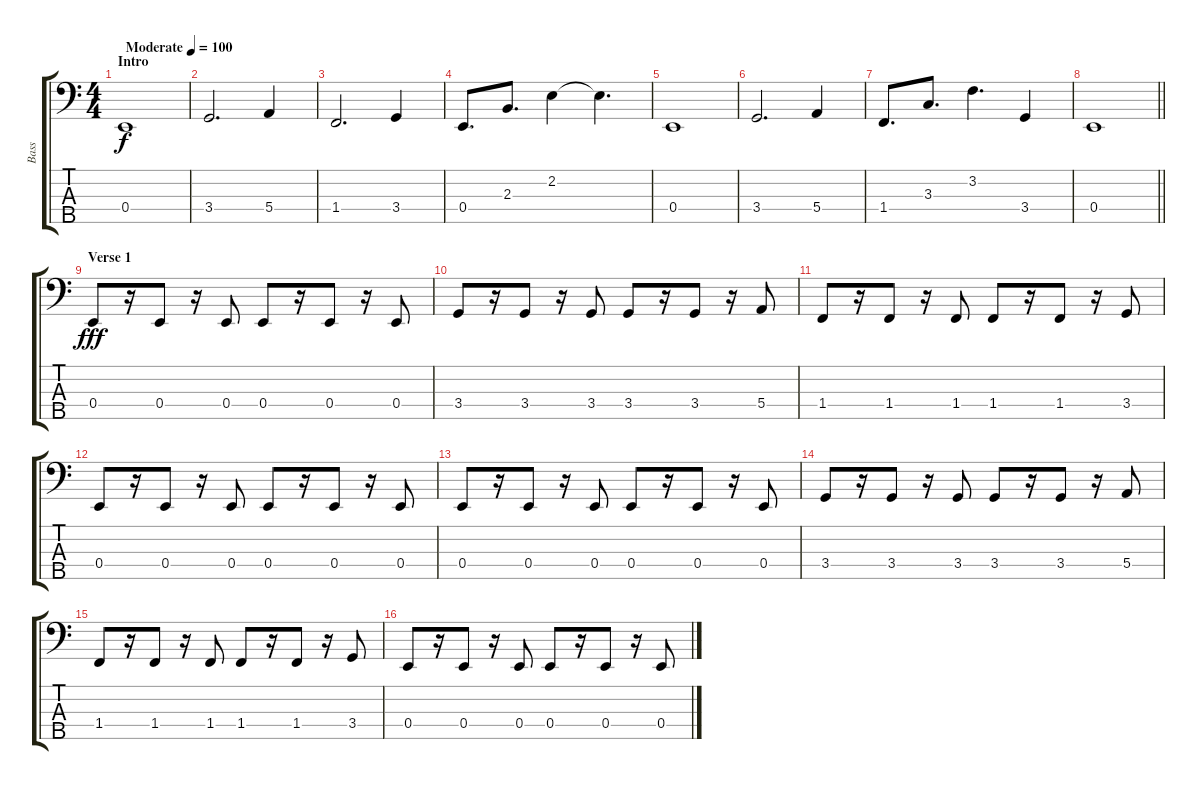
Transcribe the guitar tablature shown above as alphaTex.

\track ("Bass" "Bass") {instrument electricbassfinger}
\staff {score tabs}
\tuning (G2 D2 A1 E1 B0) {hide}
\ts (4 4)
\section ("" "Intro")
\tempo (100 "Moderate")
\clef f4
\ks c
0.4.1{dy f instrument electricbassfinger} |
3.4.2{d} 5.4.4 |
1.4.2{d} 3.4.4 |
0.4.8{d} 2.3.8{d} 2.2.4 2.2{t}.4{d} |
0.4.1 |
3.4.2{d} 5.4.4 |
1.4.8{d} 3.3.8{d} 3.2.4{d} 3.4.4 |
\barLineRight lightlight
0.4.1 |
\section ("" "Verse 1")
0.4.8{dy fff} r.16 0.4.8 r.16 0.4.8 0.4.8 r.16 0.4.8 r.16 0.4.8 |
3.4.8 r.16 3.4.8 r.16 3.4.8 3.4.8 r.16 3.4.8 r.16 5.4.8 |
1.4.8 r.16 1.4.8 r.16 1.4.8 1.4.8 r.16 1.4.8 r.16 3.4.8 |
0.4.8 r.16 0.4.8 r.16 0.4.8 0.4.8 r.16 0.4.8 r.16 0.4.8 |
0.4.8 r.16 0.4.8 r.16 0.4.8 0.4.8 r.16 0.4.8 r.16 0.4.8 |
3.4.8 r.16 3.4.8 r.16 3.4.8 3.4.8 r.16 3.4.8 r.16 5.4.8 |
1.4.8 r.16 1.4.8 r.16 1.4.8 1.4.8 r.16 1.4.8 r.16 3.4.8 |
0.4.8 r.16 0.4.8 r.16 0.4.8 0.4.8 r.16 0.4.8 r.16 0.4.8
